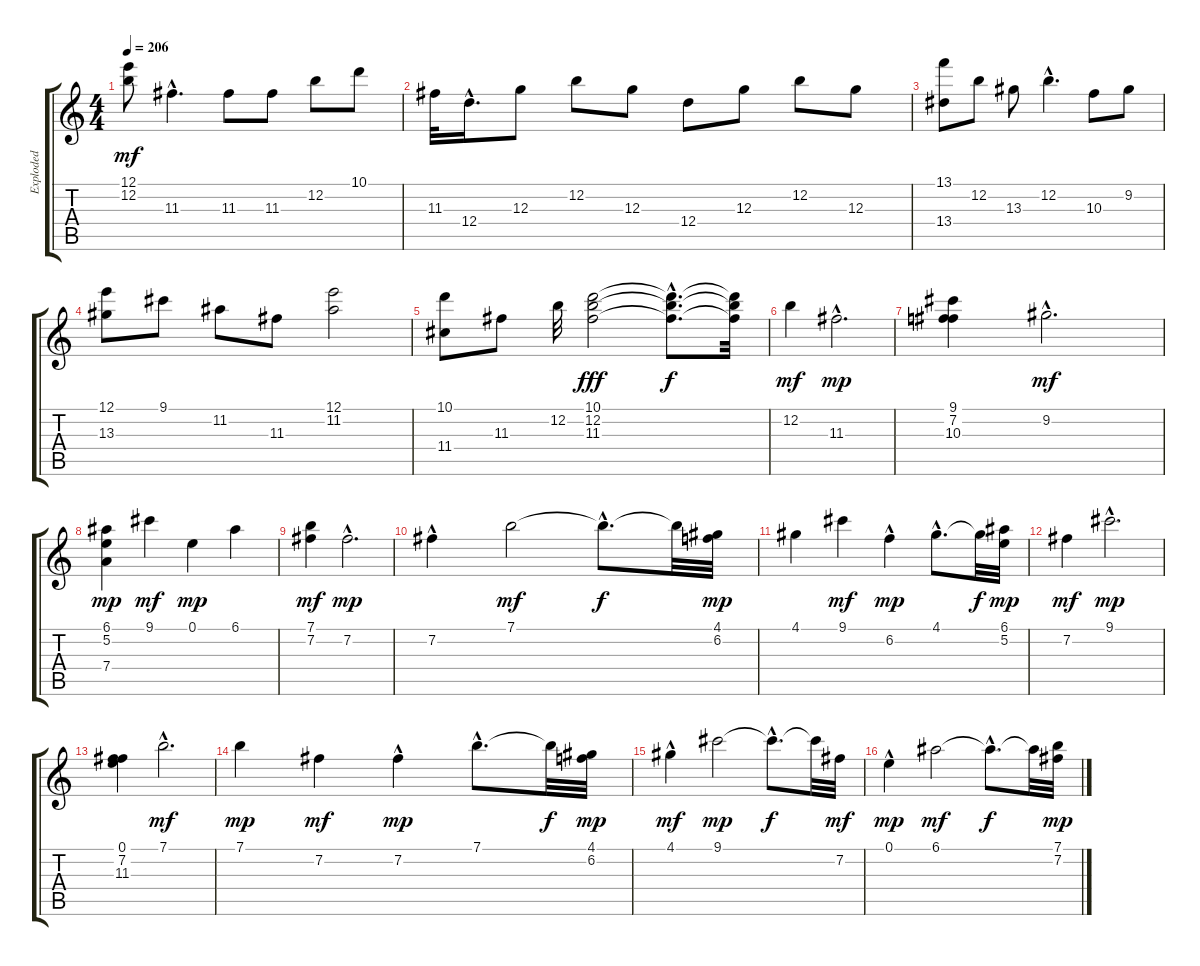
\track ("Exploded" "Exploded") {instrument electricguitarmuted}
\staff {score tabs}
\tuning (E4 B3 G3 D3 A2 E2) {hide}
\ts (4 4)
\tempo 206
\clef g2
\ks c
(12.1 12.2).8{dy mf} 11.3{hac}.4{d} 11.3.8 11.3.8 12.2.8 10.1.8 |
11.3.32 12.4{hac}.16{d} 12.3.8 12.2.8 12.3.8 12.4.8 12.3.8 12.2.8 12.3.8 |
(13.1 13.4).8 12.2.8 13.3.8 12.2{hac}.4{d} 10.3.8 9.2.8 |
(12.1 13.3).8 9.1.8 11.2.8 11.3.8 (12.1 11.2).2 |
(10.1 11.4).8 11.3.8 12.2.32 (10.1 12.2 11.3).2{dy fff} (10.1{hac t} 12.2{hac t} 11.3{hac t}).8{d dy f} (10.1{t} 12.2{t} 11.3{t}).32 |
12.2.4{dy mf} 11.3{hac}.2{d dy mp} |
(9.1 7.2 10.3).4 9.2{hac}.2{d dy mf} |
(6.1 5.2 7.4).4{dy mp} 9.1.4{dy mf} 0.1.4{dy mp} 6.1.4 |
(7.1 7.2).4{dy mf} 7.2{hac}.2{d dy mp} |
7.2{hac}.4 7.1.2{dy mf} 7.1{hac t}.8{d dy f} 7.1{t}.32 (4.1 6.2).32{dy mp} |
4.1.4 9.1.4{dy mf} 6.2{hac}.4{dy mp} 4.1{hac}.8{d} 4.1{t}.32{dy f} (6.1 5.2).32{dy mp} |
7.2.4{dy mf} 9.1{hac}.2{d dy mp} |
(0.1 7.2 11.3).4 7.1{hac}.2{d dy mf} |
7.1.4{dy mp} 7.2.4{dy mf} 7.2{hac}.4{dy mp} 7.1{hac}.8{d} 7.1{t}.32{dy f} (4.1 6.2).32{dy mp} |
4.1{hac}.4{dy mf} 9.1.2{dy mp} 9.1{hac t}.8{d dy f} 9.1{t}.32 7.2.32{dy mf} |
0.1{hac}.4{dy mp} 6.1.2{dy mf} 6.1{hac t}.8{d dy f} 6.1{t}.32 (7.1 7.2).32{dy mp}
